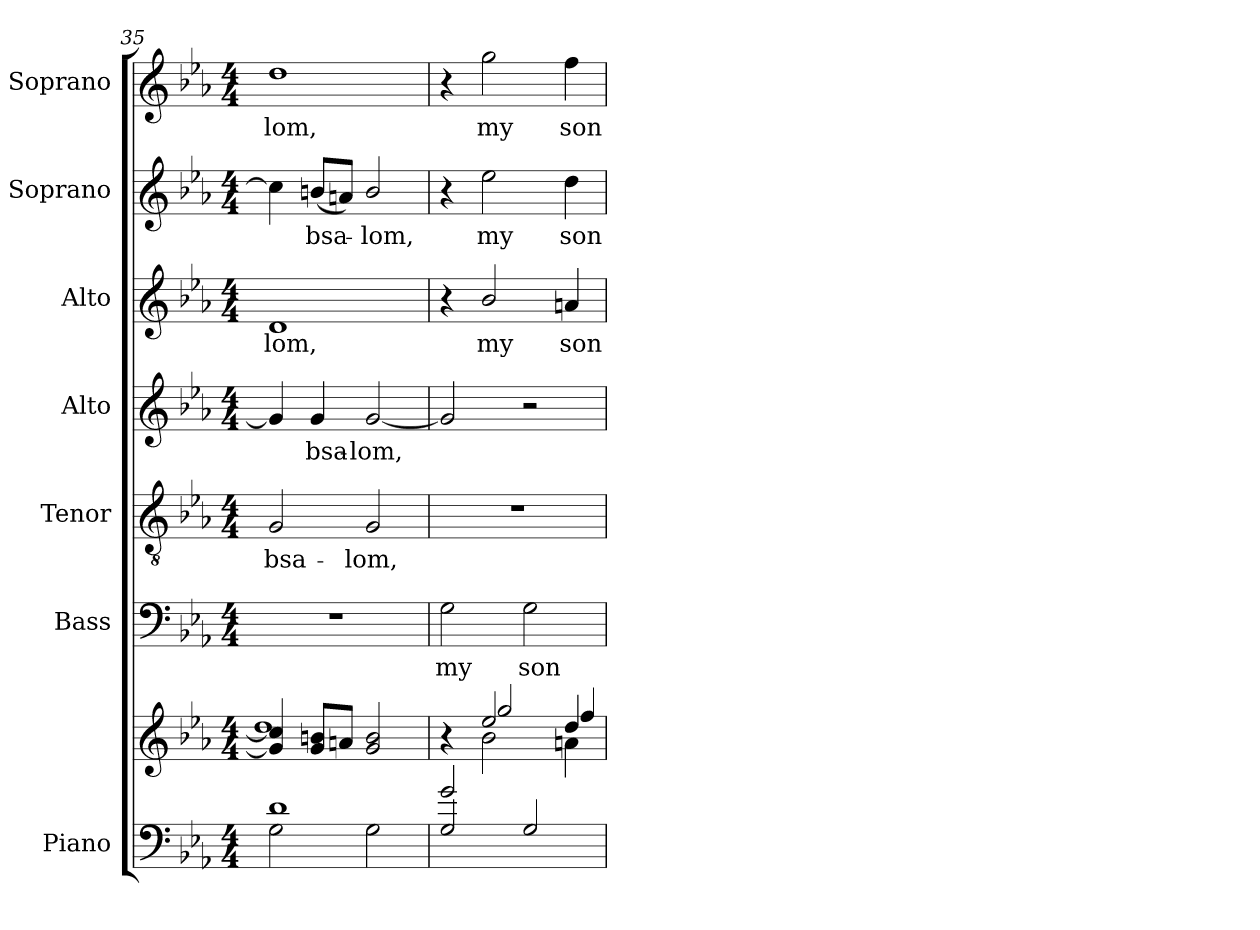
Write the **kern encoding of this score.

**kern	**kern	**kern	**text	**kern	**text	**kern	**text	**kern	**text	**kern	**text	**kern	**text
*part7	*part7	*part6	*part6	*part5	*part5	*part4	*part4	*part3	*part3	*part2	*part2	*part1	*part1
*staff8	*staff7	*staff6	*staff6	*staff5	*staff5	*staff4	*staff4	*staff3	*staff3	*staff2	*staff2	*staff1	*staff1
*I"Piano	*	*I"Bass	*	*I"Tenor	*	*I"Alto	*	*I"Alto	*	*I"Soprano	*	*I"Soprano	*
*	*	*I'B.	*	*I'T.	*	*	*	*I'A.	*	*	*	*I'S.	*
*clefF4	*clefG2	*clefF4	*	*clefGv2	*	*clefG2	*	*clefG2	*	*clefG2	*	*clefG2	*
*	*	*	*	*ITrd7c12	*	*	*	*	*	*	*	*	*
*k[b-e-a-]	*k[b-e-a-]	*k[b-e-a-]	*	*k[b-e-a-]	*	*k[b-e-a-]	*	*k[b-e-a-]	*	*k[b-e-a-]	*	*k[b-e-a-]	*
*E-:	*E-:	*E-:	*	*E-:	*	*E-:	*	*E-:	*	*E-:	*	*E-:	*
*M4/4	*M4/4	*M4/4	*	*M4/4	*	*M4/4	*	*M4/4	*	*M4/4	*	*M4/4	*
=35	=35	=35	=35	=35	=35	=35	=35	=35	=35	=35	=35	=35	=35
*^	*^	*	*	*	*	*	*	*	*	*	*	*	*
*	*^	*	*	*	*	*	*	*	*	*	*	*	*	*	*
!	!	!	!	!	!	!	!	!LO:LY:b:color=#000000	!	!	!	!	!	!	!	!
!	!	!	!	!	!	!	!	!	!	!	!	!LO:LY:b:color=#000000	!	!	!	!
!	!	!	!	!	!	!	!	!	!	!	!	!	!	!	!	!LO:LY:b:color=#000000
1di	1ryy	2Gi\	4gi/] 4cci]	1ddi	1r	.	2GGi/	-bsa-	4gi/]	.	1di	-lom,	4cci\]	.	1ddi	-lom,
!	!	!	!	!	!	!	!	!	!	!LO:LY:b:color=#000000	!	!	!	!	!	!
!	!	!	!	!	!	!	!	!	!	!	!	!	!	!LO:LY:b:color=#000000	!	!
.	.	.	8gi/ 8bni/L	.	.	.	.	.	4gi/	-bsa-	.	.	(8bni/L	-bsa-	.	.
.	.	.	8ani/J	.	.	.	.	.	.	.	.	.	8ani/J)	.	.	.
!	!	!	!	!	!	!	!	!LO:LY:b:color=#000000	!	!	!	!	!	!	!	!
!	!	!	!	!	!	!	!	!	!	!LO:LY:b:color=#000000	!	!	!	!	!	!
!	!	!	!	!	!	!	!	!	!	!	!	!	!	!LO:LY:b:color=#000000	!	!
.	.	2Gi\	2gi/ 2bi	.	.	.	2GGi/	-lom,	[2gi/	-lom,	.	.	2bi/	-lom,	.	.
*	*v	*v	*	*	*	*	*	*	*	*	*	*	*	*	*	*
=36	=36	=36	=36	=36	=36	=36	=36	=36	=36	=36	=36	=36	=36	=36	=36
*	*	*	*^	*	*	*	*	*	*	*	*	*	*	*	*
*	*^	*	*	*	*	*	*	*	*	*	*	*	*	*	*	*
!	!	!	!	!	!	!	!LO:LY:b:color=#000000	!	!	!	!	!	!	!	!	!	!
*	*v	*v	*	*	*	*	*	*	*	*	*	*	*	*	*	*	*
2gi/	2Gi/	4r	4ryy	4ryy	2Gi\	my	1r	.	2gi/]	.	4r	.	4r	.	4r	.
!	!	!	!	!	!	!	!	!	!	!	!	!LO:LY:b:color=#000000	!	!	!	!
!	!	!	!	!	!	!	!	!	!	!	!	!	!	!LO:LY:b:color=#000000	!	!
!	!	!	!	!	!	!	!	!	!	!	!	!	!	!	!	!LO:LY:b:color=#000000
.	.	2ee-i/	2ggi/	2b-i\	.	.	.	.	.	.	2b-i/	my	2ee-i\	my	2ggi\	my
!	!	!	!	!	!	!LO:LY:b:color=#000000	!	!	!	!	!	!	!	!	!	!
2ryy	2Gi/	.	.	.	2Gi\	son	.	.	2r	.	.	.	.	.	.	.
!	!	!	!	!	!	!	!	!	!	!	!	!LO:LY:b:color=#000000	!	!	!	!
!	!	!	!	!	!	!	!	!	!	!	!	!	!	!LO:LY:b:color=#000000	!	!
!	!	!	!	!	!	!	!	!	!	!	!	!	!	!	!	!LO:LY:b:color=#000000
.	.	4ddi/	4ffi/	4ani\	.	.	.	.	.	.	4ani/	son	4ddi\	son	4ffi\	son
*v	*v	*	*	*	*	*	*	*	*	*	*	*	*	*	*	*
*	*v	*v	*v	*	*	*	*	*	*	*	*	*	*	*	*
=	=	=	=	=	=	=	=	=	=	=	=	=	=
*-	*-	*-	*-	*-	*-	*-	*-	*-	*-	*-	*-	*-	*-
